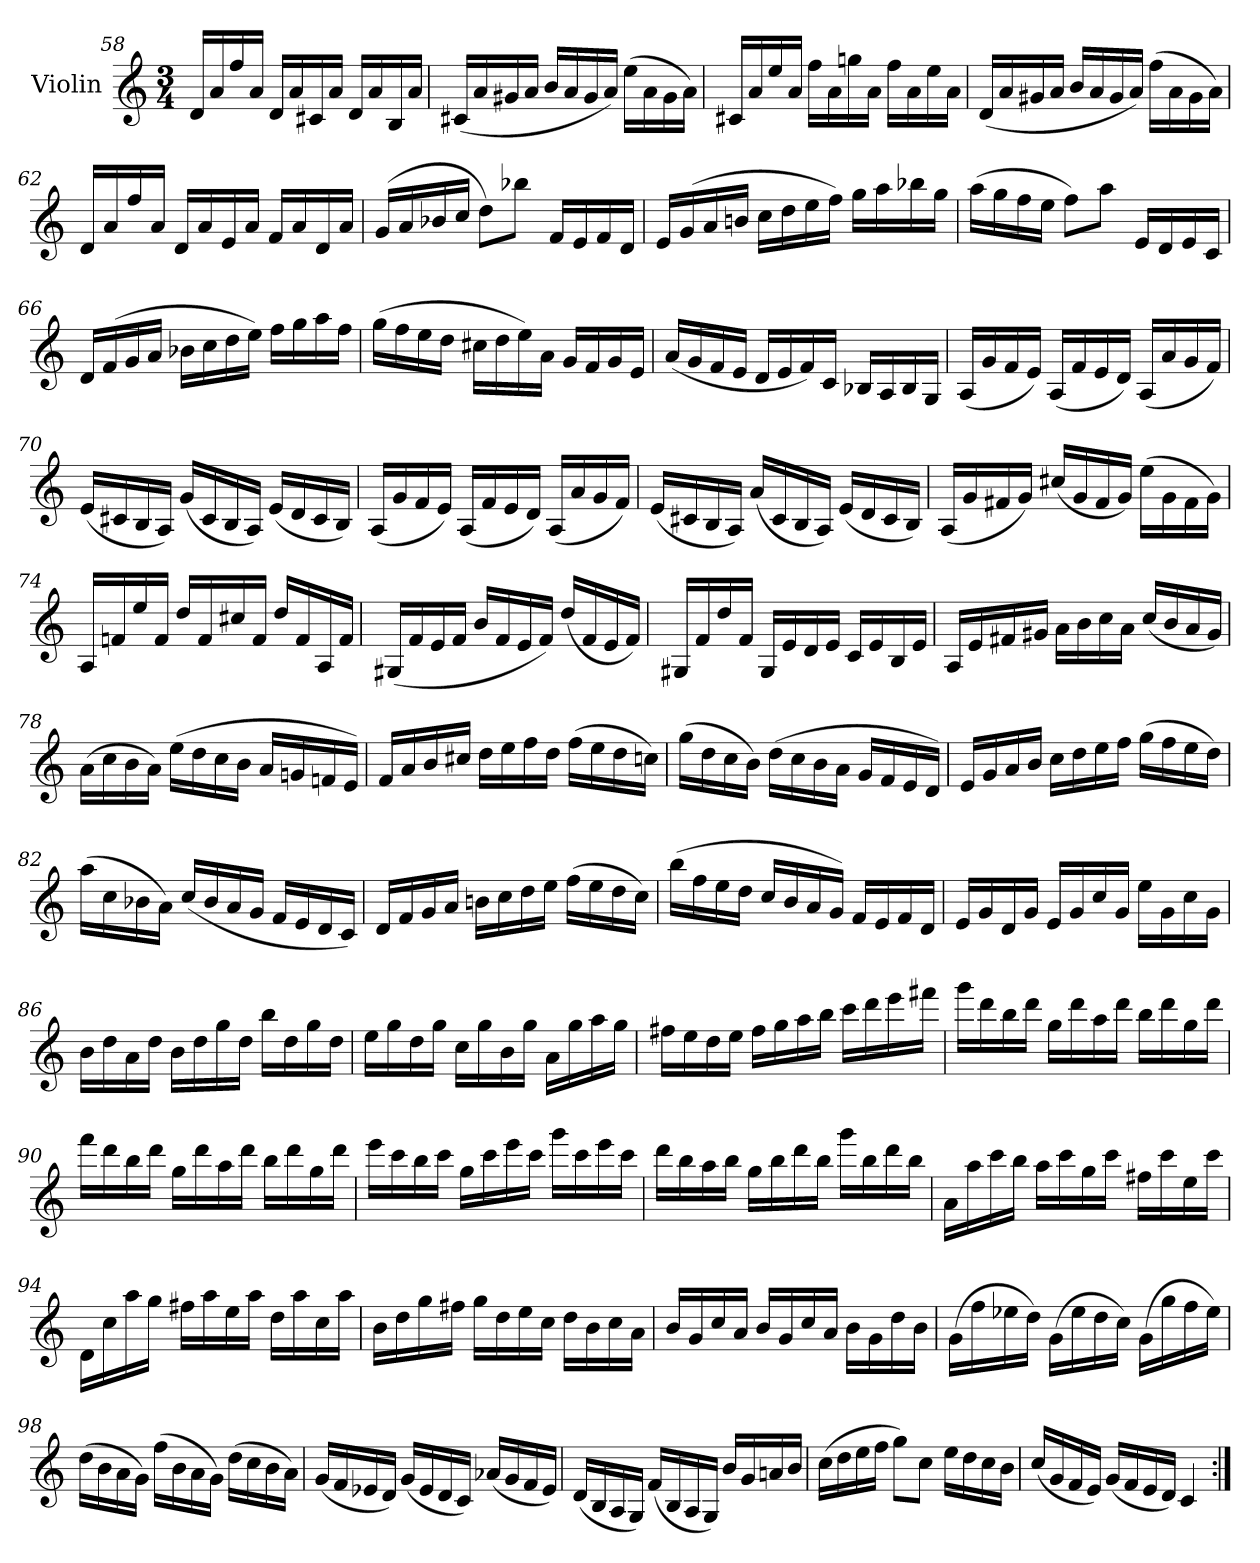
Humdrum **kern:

**kern
*part1
*staff1
*I"Violin
*I'Vln.
*clefG2
*k[]
*M3/4
=58
16d/LL
16a/
16ff/
16a/JJ
16d/LL
16a/
16c#X/
16a/JJ
16d/LL
16a/
16B/
16a/JJ
=59
(<16c#X/LL
16a/
16g#X/
16a/JJ
16b/LL
16a/
16g#/
16a/JJ)
(>16ee\LL
16a\
16g#\
16a\JJ)
=60
16c#X/LL
16a/
16ee/
16a/JJ
16ff\LL
16a\
16ggn\
16a\JJ
16ff\LL
16a\
16ee\
16a\JJ
=61
(<16d/LL
16a/
16g#X/
16a/JJ
16b/LL
16a/
16g#/
16a/JJ)
(>16ff\LL
16a\
16g#\
16a\JJ)
=62
16d/LL
16a/
16ff/
16a/JJ
16d/LL
16a/
16e/
16a/JJ
16f/LL
16a/
16d/
16a/JJ
=63
(<16g/LL
16a/
16b-X/
16cc/JJ
8dd\L)
8bb-X\J
16f/LL
16e/
16f/
16d/JJ
=64
16e/LL
(>16g/
16a/
16bn/JJ
16cc\LL
16dd\
16ee\
16ff\JJ)
16gg\LL
16aa\
16bb-X\
16gg\JJ
=65
(>16aa\LL
16gg\
16ff\
16ee\JJ
8ff\L)
8aa\J
16e/LL
16d/
16e/
16c/JJ
=66
16d/LL
(>16f/
16g/
16a/JJ
16b-X\LL
16cc\
16dd\
16ee\JJ)
16ff\LL
16gg\
16aa\
16ff\JJ
=67
(>16gg\LL
16ff\
16ee\
16dd\JJ
16cc#X\LL
16dd\
16ee\)
16a\JJ
16g/LL
16f/
16g/
16e/JJ
=68
(<16a/LL
16g/
16f/
16e/JJ
16d/LL
16e/
16f/)
16c/JJ
16B-X/LL
16A/
16B-/
16G/JJ
=69
(<16A/LL
16g/
16f/
16e/JJ)
(<16A/LL
16f/
16e/
16d/JJ)
(<16A/LL
16a/
16g/
16f/JJ)
=70
(<16e/LL
16c#X/
16B/
16A/JJ)
(<16g/LL
16c#/
16B/
16A/JJ)
(<16e/LL
16d/
16c#/
16B/JJ)
=71
(<16A/LL
16g/
16f/
16e/JJ)
(<16A/LL
16f/
16e/
16d/JJ)
(<16A/LL
16a/
16g/
16f/JJ)
=72
(<16e/LL
16c#X/
16B/
16A/JJ)
(<16a/LL
16c#/
16B/
16A/JJ)
(<16e/LL
16d/
16c#/
16B/JJ)
=73
(<16A/LL
16g/
16f#X/
16g/JJ)
(<16cc#X/LL
16g/
16f#/
16g/JJ)
(>16ee\LL
16g\
16f#\
16g\JJ)
=74
16A/LL
16fn/
16ee/
16f/JJ
16dd/LL
16f/
16cc#X/
16f/JJ
16dd/LL
16f/
16A/
16f/JJ
=75
(<16G#X/LL
16f/
16e/
16f/JJ
16b/LL
16f/
16e/
16f/JJ)
(<16dd/LL
16f/
16e/
16f/JJ)
=76
16G#X/LL
16f/
16dd/
16f/JJ
16G#/LL
16e/
16d/
16e/JJ
16c/LL
16e/
16B/
16e/JJ
=77
16A/LL
16e/
16f#X/
16g#X/JJ
16a\LL
16b\
16cc\
16a\JJ
(<16cc/LL
16b/
16a/
16g#/JJ)
=78
(>16a\LL
16cc\
16b\
16a\JJ)
(>16ee\LL
16dd\
16cc\
16b\JJ
16a/LL
16gn/
16fn/
16e/JJ)
=79
16f/LL
16a/
16b/
16cc#X/JJ
16dd\LL
16ee\
16ff\
16dd\JJ
(>16ff\LL
16ee\
16dd\
16ccn\JJ)
=80
(>16gg\LL
16dd\
16cc\
16b\JJ)
(>16dd\LL
16cc\
16b\
16a\JJ
16g/LL
16f/
16e/
16d/JJ)
=81
16e/LL
16g/
16a/
16b/JJ
16cc\LL
16dd\
16ee\
16ff\JJ
(>16gg\LL
16ff\
16ee\
16dd\JJ)
=82
(>16aa\LL
16cc\
16b-X\
16a\JJ)
(<16cc/LL
16b-/
16a/
16g/JJ
16f/LL
16e/
16d/
16c/JJ)
=83
16d/LL
16f/
16g/
16a/JJ
16bn\LL
16cc\
16dd\
16ee\JJ
(>16ff\LL
16ee\
16dd\
16cc\JJ)
=84
(>16bb\LL
16ff\
16ee\
16dd\JJ
16cc/LL
16b/
16a/
16g/JJ)
16f/LL
16e/
16f/
16d/JJ
=85
16e/LL
16g/
16d/
16g/JJ
16e/LL
16g/
16cc/
16g/JJ
16ee\LL
16g\
16cc\
16g\JJ
=86
16b\LL
16dd\
16a\
16dd\JJ
16b\LL
16dd\
16gg\
16dd\JJ
16bb\LL
16dd\
16gg\
16dd\JJ
=87
16ee\LL
16gg\
16dd\
16gg\JJ
16cc\LL
16gg\
16b\
16gg\JJ
16a\LL
16gg\
16aa\
16gg\JJ
=88
16ff#X\LL
16ee\
16dd\
16ee\JJ
16ff#\LL
16gg\
16aa\
16bb\JJ
16ccc\LL
16ddd\
16eee\
16fff#X\JJ
=89
16ggg\LL
16ddd\
16bb\
16ddd\JJ
16gg\LL
16ddd\
16aa\
16ddd\JJ
16bb\LL
16ddd\
16gg\
16ddd\JJ
=90
16fff\LL
16ddd\
16bb\
16ddd\JJ
16gg\LL
16ddd\
16aa\
16ddd\JJ
16bb\LL
16ddd\
16gg\
16ddd\JJ
=91
16eee\LL
16ccc\
16bb\
16ccc\JJ
16gg\LL
16ccc\
16eee\
16ccc\JJ
16ggg\LL
16ccc\
16eee\
16ccc\JJ
=92
16ddd\LL
16bb\
16aa\
16bb\JJ
16gg\LL
16bb\
16ddd\
16bb\JJ
16ggg\LL
16bb\
16ddd\
16bb\JJ
=93
16a\LL
16aa\
16ccc\
16bb\JJ
16aa\LL
16ccc\
16gg\
16ccc\JJ
16ff#X\LL
16ccc\
16ee\
16ccc\JJ
=94
16d\LL
16cc\
16aa\
16gg\JJ
16ff#X\LL
16aa\
16ee\
16aa\JJ
16dd\LL
16aa\
16cc\
16aa\JJ
=95
16b\LL
16dd\
16gg\
16ff#X\JJ
16gg\LL
16dd\
16ee\
16cc\JJ
16dd\LL
16b\
16cc\
16a\JJ
=96
16b/LL
16g/
16cc/
16a/JJ
16b/LL
16g/
16cc/
16a/JJ
16b\LL
16g\
16dd\
16b\JJ
=97
(>16g\LL
16ff\
16ee-X\
16dd\JJ)
(>16g\LL
16ee-\
16dd\
16cc\JJ)
(>16g\LL
16gg\
16ff\
16ee-\JJ)
=98
(>16dd\LL
16b\
16a\
16g\JJ)
(>16ff\LL
16b\
16a\
16g\JJ)
(>16dd\LL
16cc\
16b\
16a\JJ)
=99
(<16g/LL
16f/
16e-X/
16d/JJ)
(<16g/LL
16e-/
16d/
16c/JJ)
(<16a-X/LL
16g/
16f/
16e-/JJ)
=100
(<16d/LL
16B/
16A/
16G/JJ)
(<16f/LL
16B/
16A/
16G/JJ)
16b/LL
16g/
16an/
16b/JJ
=101
(>16cc\LL
16dd\
16ee\
16ff\JJ
8gg\L)
8cc\J
16ee\LL
16dd\
16cc\
16b\JJ
=102
(<16cc/LL
16g/
16f/
16e/JJ)
(<16g/LL
16f/
16e/
16d/JJ)
4c/
=:|!
*-
